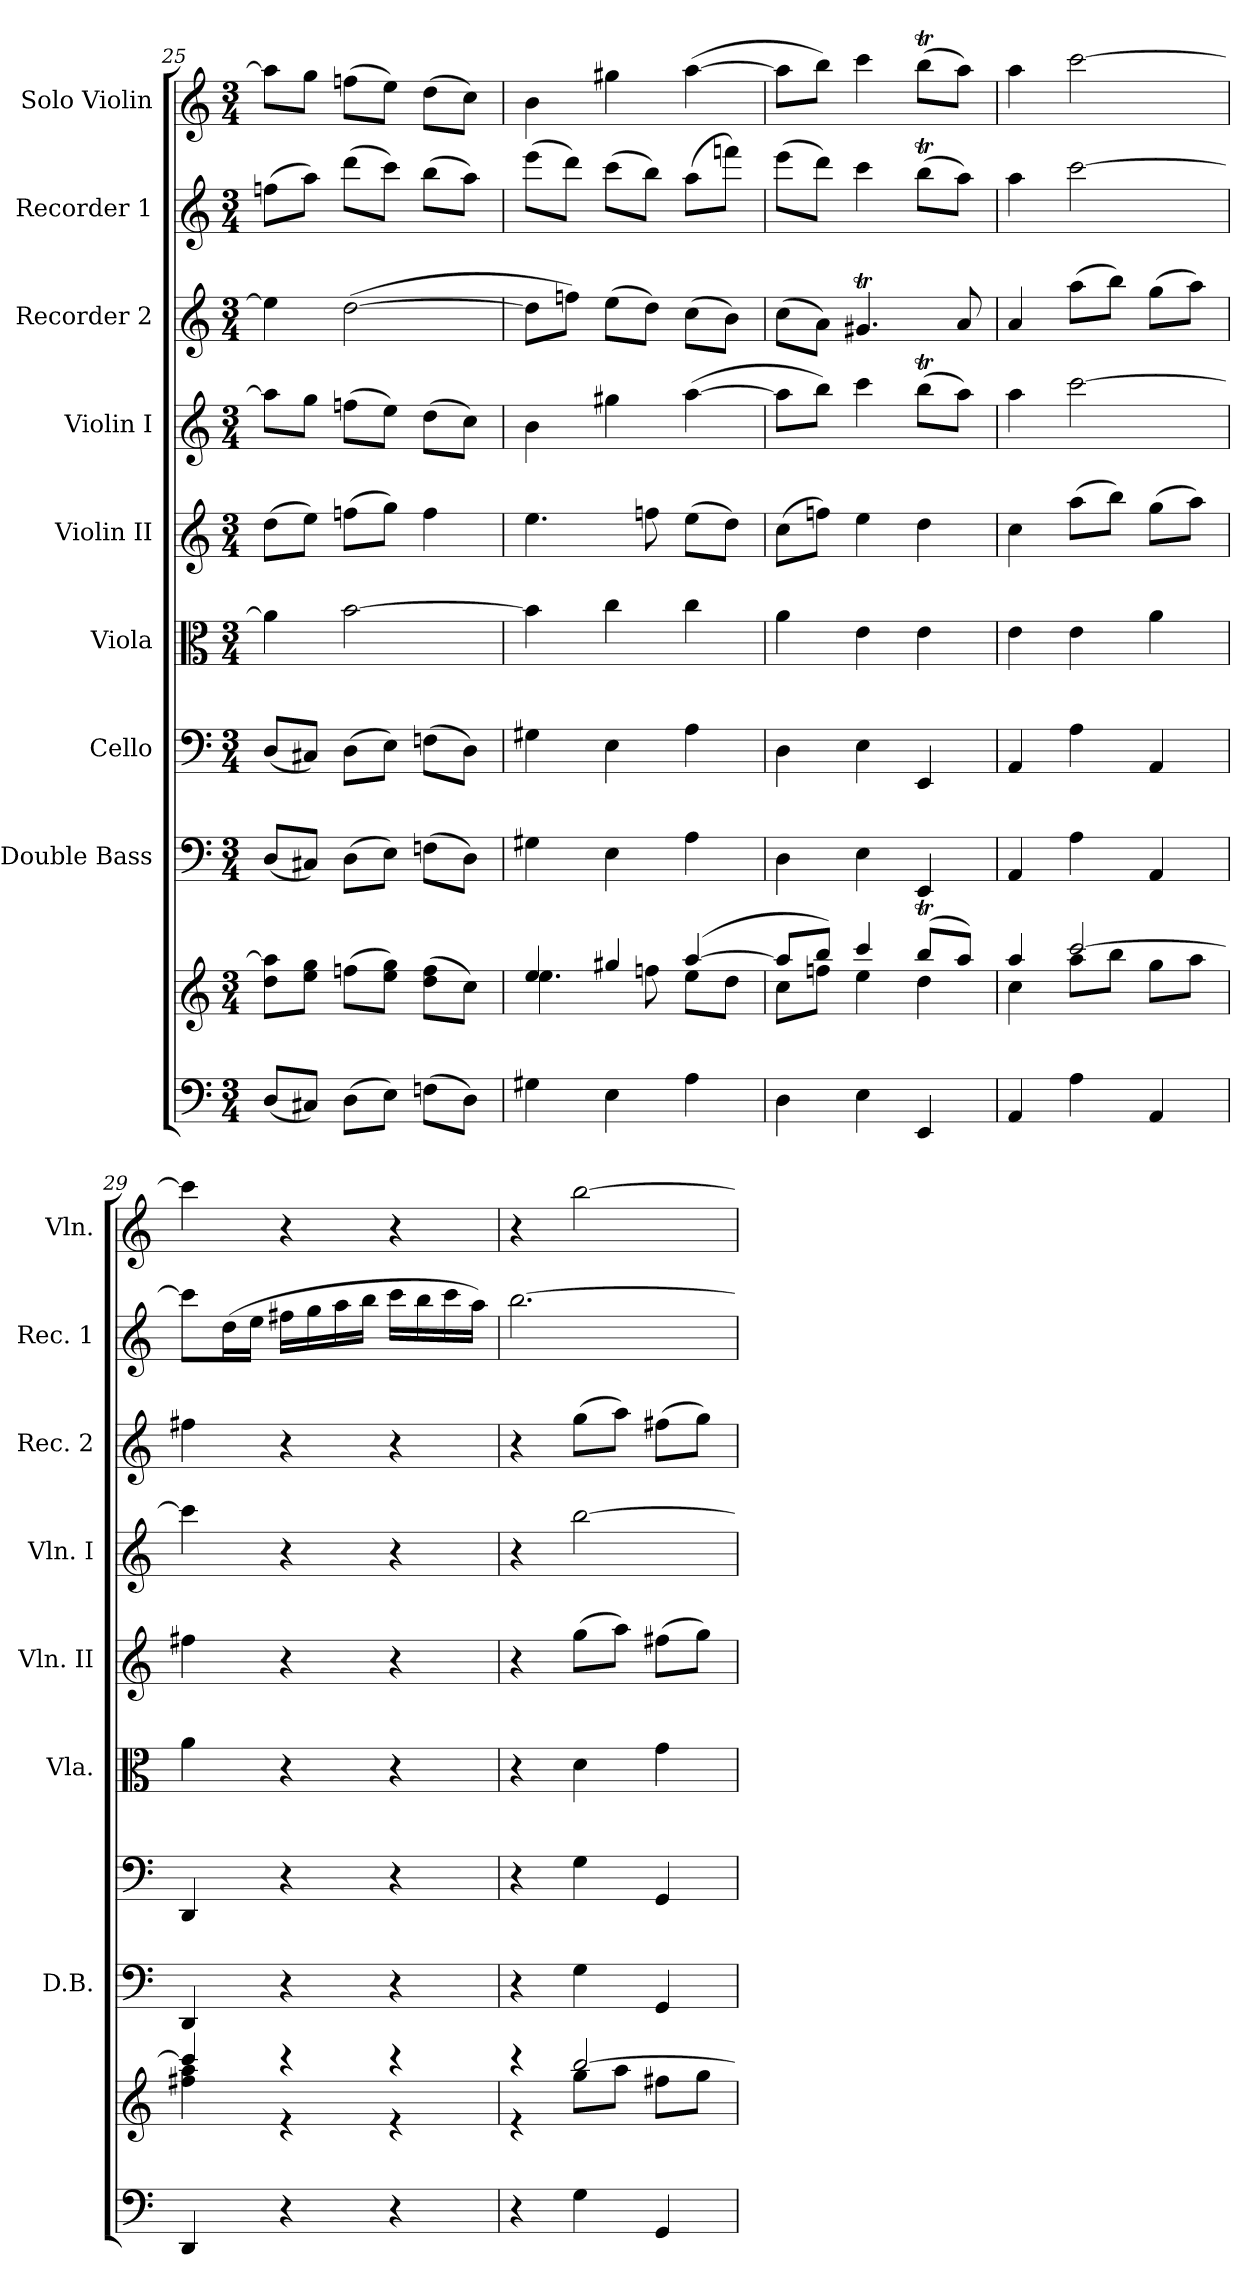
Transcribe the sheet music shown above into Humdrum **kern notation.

**kern	**kern	**kern	**kern	**kern	**kern	**kern	**kern	**kern	**kern
*part9	*part9	*part8	*part7	*part6	*part5	*part4	*part3	*part2	*part1
*staff10	*staff9	*staff8	*staff7	*staff6	*staff5	*staff4	*staff3	*staff2	*staff1
*	*	*I"Double Bass	*I"Cello	*I"Viola	*I"Violin II	*I"Violin I	*I"Recorder 2	*I"Recorder 1	*I"Solo Violin
*	*	*I'D.B.	*	*I'Vla.	*I'Vln. II	*I'Vln. I	*I'Rec. 2	*I'Rec. 1	*I'Vln.
*clefF4	*clefG2	*clefF4	*clefF4	*clefC3	*clefG2	*clefG2	*clefG2	*clefG2	*clefG2
*	*	*ITrd7c12	*	*	*	*	*	*	*
*M3/4	*M3/4	*M3/4	*M3/4	*M3/4	*M3/4	*M3/4	*M3/4	*M3/4	*M3/4
=25	=25	=25	=25	=25	=25	=25	=25	=25	=25
(<8D/L	8dd\ 8aa]\L	(<8DD/L	(<8D/L	4a\]	(>8dd\L	8aa\L]	4ee\]	(>8ffn\L	8aa\L]
8C#/J)	8ee\ 8gg\J	8CC#/J)	8C#/J)	.	8ee\J)	8gg\J	.	8aa\J)	8gg\J
(>8D\L	(>8ffn\L	(>8DD\L	(>8D\L	[2b\	(>8ffn\L	(>8ffn\L	(>[2dd\	(>8ddd\L	(>8ffn\L
8E\J)	8ee\ 8gg\J)	8EE\J)	8E\J)	.	8gg\J)	8ee\J)	.	8ccc\J)	8ee\J)
(>8Fn\L	(>8dd\ 8ff\L	(>8FFn\L	(>8Fn\L	.	4ff\	(>8dd\L	.	(>8bb\L	(>8dd\L
8D\J)	8cc\J)	8DD\J)	8D\J)	.	.	8cc\J)	.	8aa\J)	8cc\J)
!!LO:PB:g=z
=26	=26	=26	=26	=26	=26	=26	=26	=26	=26
*	*^	*	*	*	*	*	*	*	*
4G#\	4ee/	4.ee\	4GG#\	4G#\	4b\]	4.ee\	4b\	8dd\L]	(>8eee\L	4b\
.	.	.	.	.	.	.	.	8ffn\J)	8ddd\J)	.
4E\	4gg#/	.	4EE\	4E\	4cc\	.	4gg#\	(>8ee\L	(>8ccc\L	4gg#\
.	.	8ffn\	.	.	.	8ffn\	.	8dd\J)	8bb\J)	.
4A\	(>[4aa/	8ee\L	4AA\	4A\	4cc\	(>8ee\L	(>[4aa\	(>8cc\L	(>8aa\L	(>[4aa\
.	.	8dd\J	.	.	.	8dd\J)	.	8b\J)	8fffn\J)	.
=27	=27	=27	=27	=27	=27	=27	=27	=27	=27	=27
4D\	8aa/L]	8cc\L	4DD\	4D\	4a\	(>8cc\L	8aa\L]	(>8cc\L	(>8eee\L	8aa\L]
.	8bb/J)	8ffn\J	.	.	.	8ffn\J)	8bb\J)	8a\J)	8ddd\J)	8bb\J)
4E\	4ccc/	4ee\	4EE\	4E\	4e\	4ee\	4ccc\	4.g#t/	4ccc\	4ccc\
4EE/	(>8bbt/L	4dd\	4EEE/	4EE/	4e\	4dd\	(>8bbt\L	.	(>8bbt\L	(>8bbt\L
.	8aa/J)	.	.	.	.	.	8aa\J)	8a/	8aa\J)	8aa\J)
=28	=28	=28	=28	=28	=28	=28	=28	=28	=28	=28
4AA/	4aa/	4cc\	4AAA/	4AA/	4e\	4cc\	4aa\	4a/	4aa\	4aa\
4A\	[2ccc/	8aa\L	4AA\	4A\	4e\	(>8aa\L	[2ccc\	(>8aa\L	[2ccc\	[2ccc\
.	.	8bb\J	.	.	.	8bb\J)	.	8bb\J)	.	.
4AA/	.	8gg\L	4AAA/	4AA/	4a\	(>8gg\L	.	(>8gg\L	.	.
.	.	8aa\J	.	.	.	8aa\J)	.	8aa\J)	.	.
=29	=29	=29	=29	=29	=29	=29	=29	=29	=29	=29
4DD/	4ccc/]	4ff#\ 4aa\	4DDD/	4DD/	4a\	4ff#\	4ccc\]	4ff#\	8ccc\L]	4ccc\]
.	.	.	.	.	.	.	.	.	(>16dd\L	.
.	.	.	.	.	.	.	.	.	16ee\JJ	.
4r	4r	4r	4r	4r	4r	4r	4r	4r	16ff#\LL	4r
.	.	.	.	.	.	.	.	.	16gg\	.
.	.	.	.	.	.	.	.	.	16aa\	.
.	.	.	.	.	.	.	.	.	16bb\JJ	.
4r	4r	4r	4r	4r	4r	4r	4r	4r	16ccc\LL	4r
.	.	.	.	.	.	.	.	.	16bb\	.
.	.	.	.	.	.	.	.	.	16ccc\	.
.	.	.	.	.	.	.	.	.	16aa\JJ)	.
=30	=30	=30	=30	=30	=30	=30	=30	=30	=30	=30
4r	4r	4r	4r	4r	4r	4r	4r	4r	[2.bb\	4r
4G\	[2bb/	8gg\L	4GG\	4G\	4d\	(>8gg\L	[2bb\	(>8gg\L	.	[2bb\
.	.	8aa\J	.	.	.	8aa\J)	.	8aa\J)	.	.
4GG/	.	8ff#\L	4GGG/	4GG/	4g\	(>8ff#\L	.	(>8ff#\L	.	.
.	.	8gg\J	.	.	.	8gg\J)	.	8gg\J)	.	.
*	*v	*v	*	*	*	*	*	*	*	*
=	=	=	=	=	=	=	=	=	=
*-	*-	*-	*-	*-	*-	*-	*-	*-	*-
